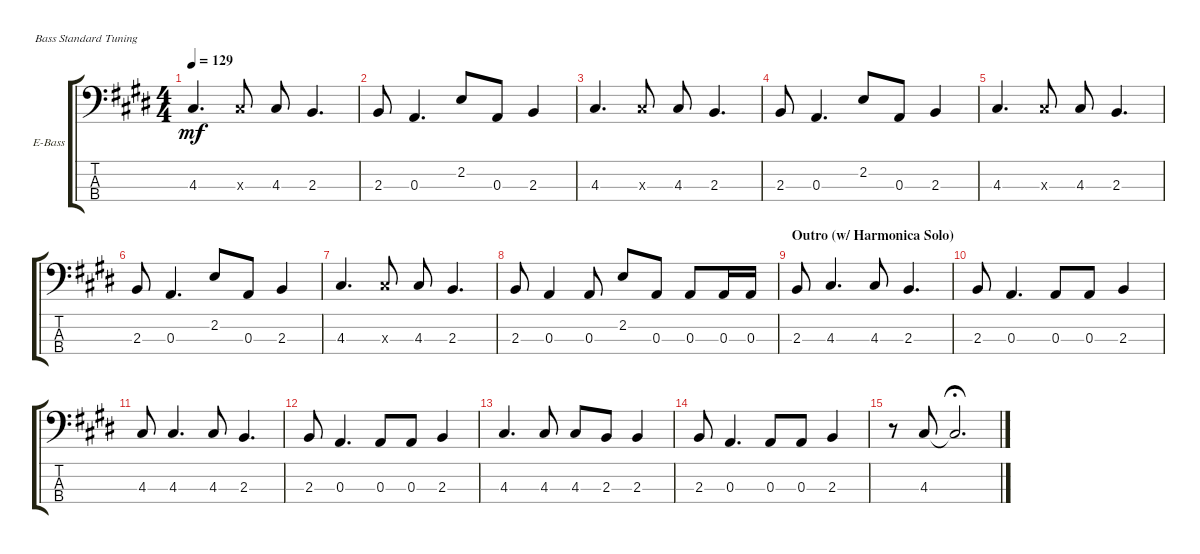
\defaultSystemsLayout 4
\bracketExtendMode groupsimilarinstruments
\firstSystemTrackNameOrientation horizontal
\otherSystemsTrackNameOrientation horizontal
\chordDiagramsInScore
\track ("Electric Bass" "E-Bass") {instrument electricbassfinger}
\staff {score tabs}
\tuning (G2 D2 A1 E1)
\ts (4 4)
\tempo 129
\clef f4
\ks c#minor
4.3.4{d dy mf} 4.3{x}.8 4.3.8 2.3.4{d} |
2.3.8 0.3.4{d} 2.2.8 0.3.8 2.3.4 |
4.3.4{d} 4.3{x}.8 4.3.8 2.3.4{d} |
2.3.8 0.3.4{d} 2.2.8 0.3.8 2.3.4 |
4.3.4{d} 4.3{x}.8 4.3.8 2.3.4{d} |
2.3.8 0.3.4{d} 2.2.8 0.3.8 2.3.4 |
4.3.4{d} 4.3{x}.8 4.3.8 2.3.4{d} |
2.3.8 0.3.4 0.3.8 2.2.8 0.3.8 0.3.8 0.3.16 0.3.16 |
\section ("" "Outro (w/ Harmonica Solo)")
2.3.8 4.3.4{d} 4.3.8 2.3.4{d} |
2.3.8 0.3.4{d} 0.3.8 0.3.8 2.3.4 |
4.3.8 4.3.4{d} 4.3.8 2.3.4{d} |
2.3.8 0.3.4{d} 0.3.8 0.3.8 2.3.4 |
4.3.4{d} 4.3.8 4.3.8 2.3.8 2.3.4 |
2.3.8 0.3.4{d} 0.3.8 0.3.8 2.3.4 |
r.8 4.3.8 4.3{t}.2{d fermata (medium 0.73)}
